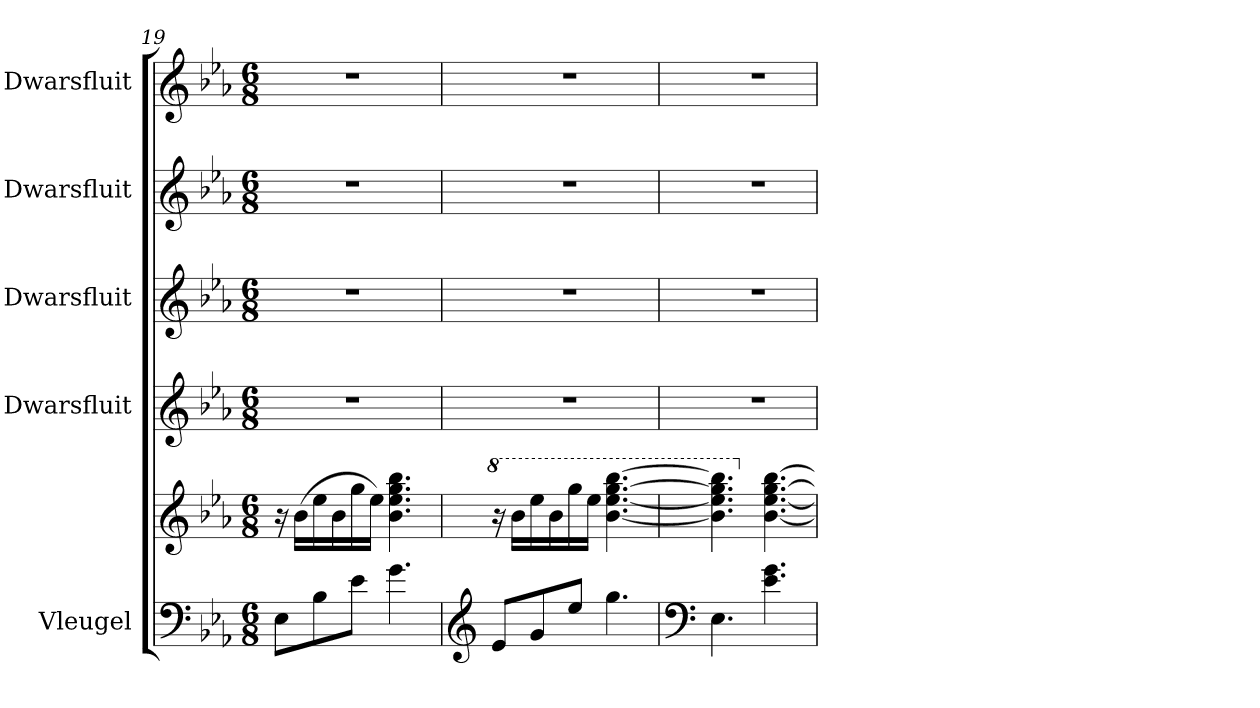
**kern	**kern	**kern	**kern	**kern	**kern
*part5	*part5	*part4	*part3	*part2	*part1
*staff6	*staff5	*staff4	*staff3	*staff2	*staff1
*I"Vleugel	*	*I"Dwarsfluit	*I"Dwarsfluit	*I"Dwarsfluit	*I"Dwarsfluit
*	*	*I'Fl.	*I'Fl.	*I'Fl.	*I'Fl.
*clefF4	*clefG2	*clefG2	*clefG2	*clefG2	*clefG2
*k[b-e-a-]	*k[b-e-a-]	*k[b-e-a-]	*k[b-e-a-]	*k[b-e-a-]	*k[b-e-a-]
*M6/8	*M6/8	*M6/8	*M6/8	*M6/8	*M6/8
=19	=19	=19	=19	=19	=19
8E-\L	16r	2.r	2.r	2.r	2.r
.	(16b-\LL	.	.	.	.
8B-\	16ee-\	.	.	.	.
.	16b-\	.	.	.	.
8e-\J	16gg\	.	.	.	.
.	16ee-\JJ)	.	.	.	.
4.g\	4.b-\ 4.ee-\ 4.gg\ 4.bb-\	.	.	.	.
=20	=20	=20	=20	=20	=20
*clefG2	*	*	*	*	*
*	*8va	*	*	*	*
8e-/L	16r	2.r	2.r	2.r	2.r
.	16bb-\LL	.	.	.	.
8g/	16eee-\	.	.	.	.
.	16bb-\	.	.	.	.
8ee-/J	16ggg\	.	.	.	.
.	16eee-\JJ	.	.	.	.
4.gg\	[4.bb-\ [4.eee-\ [4.ggg\ [4.bbb-\	.	.	.	.
!!LO:PB:g=z
=21	=21	=21	=21	=21	=21
*clefF4	*	*	*	*	*
4.E-\	4.bb-\] 4.eee-\] 4.ggg\] 4.bbb-\]	2.r	2.r	2.r	2.r
*	*X8va	*	*	*	*
4.e-\ 4.g\	[4.b-\ [4.ee-\ [4.gg\ [4.bb-\	.	.	.	.
=	=	=	=	=	=
*-	*-	*-	*-	*-	*-
